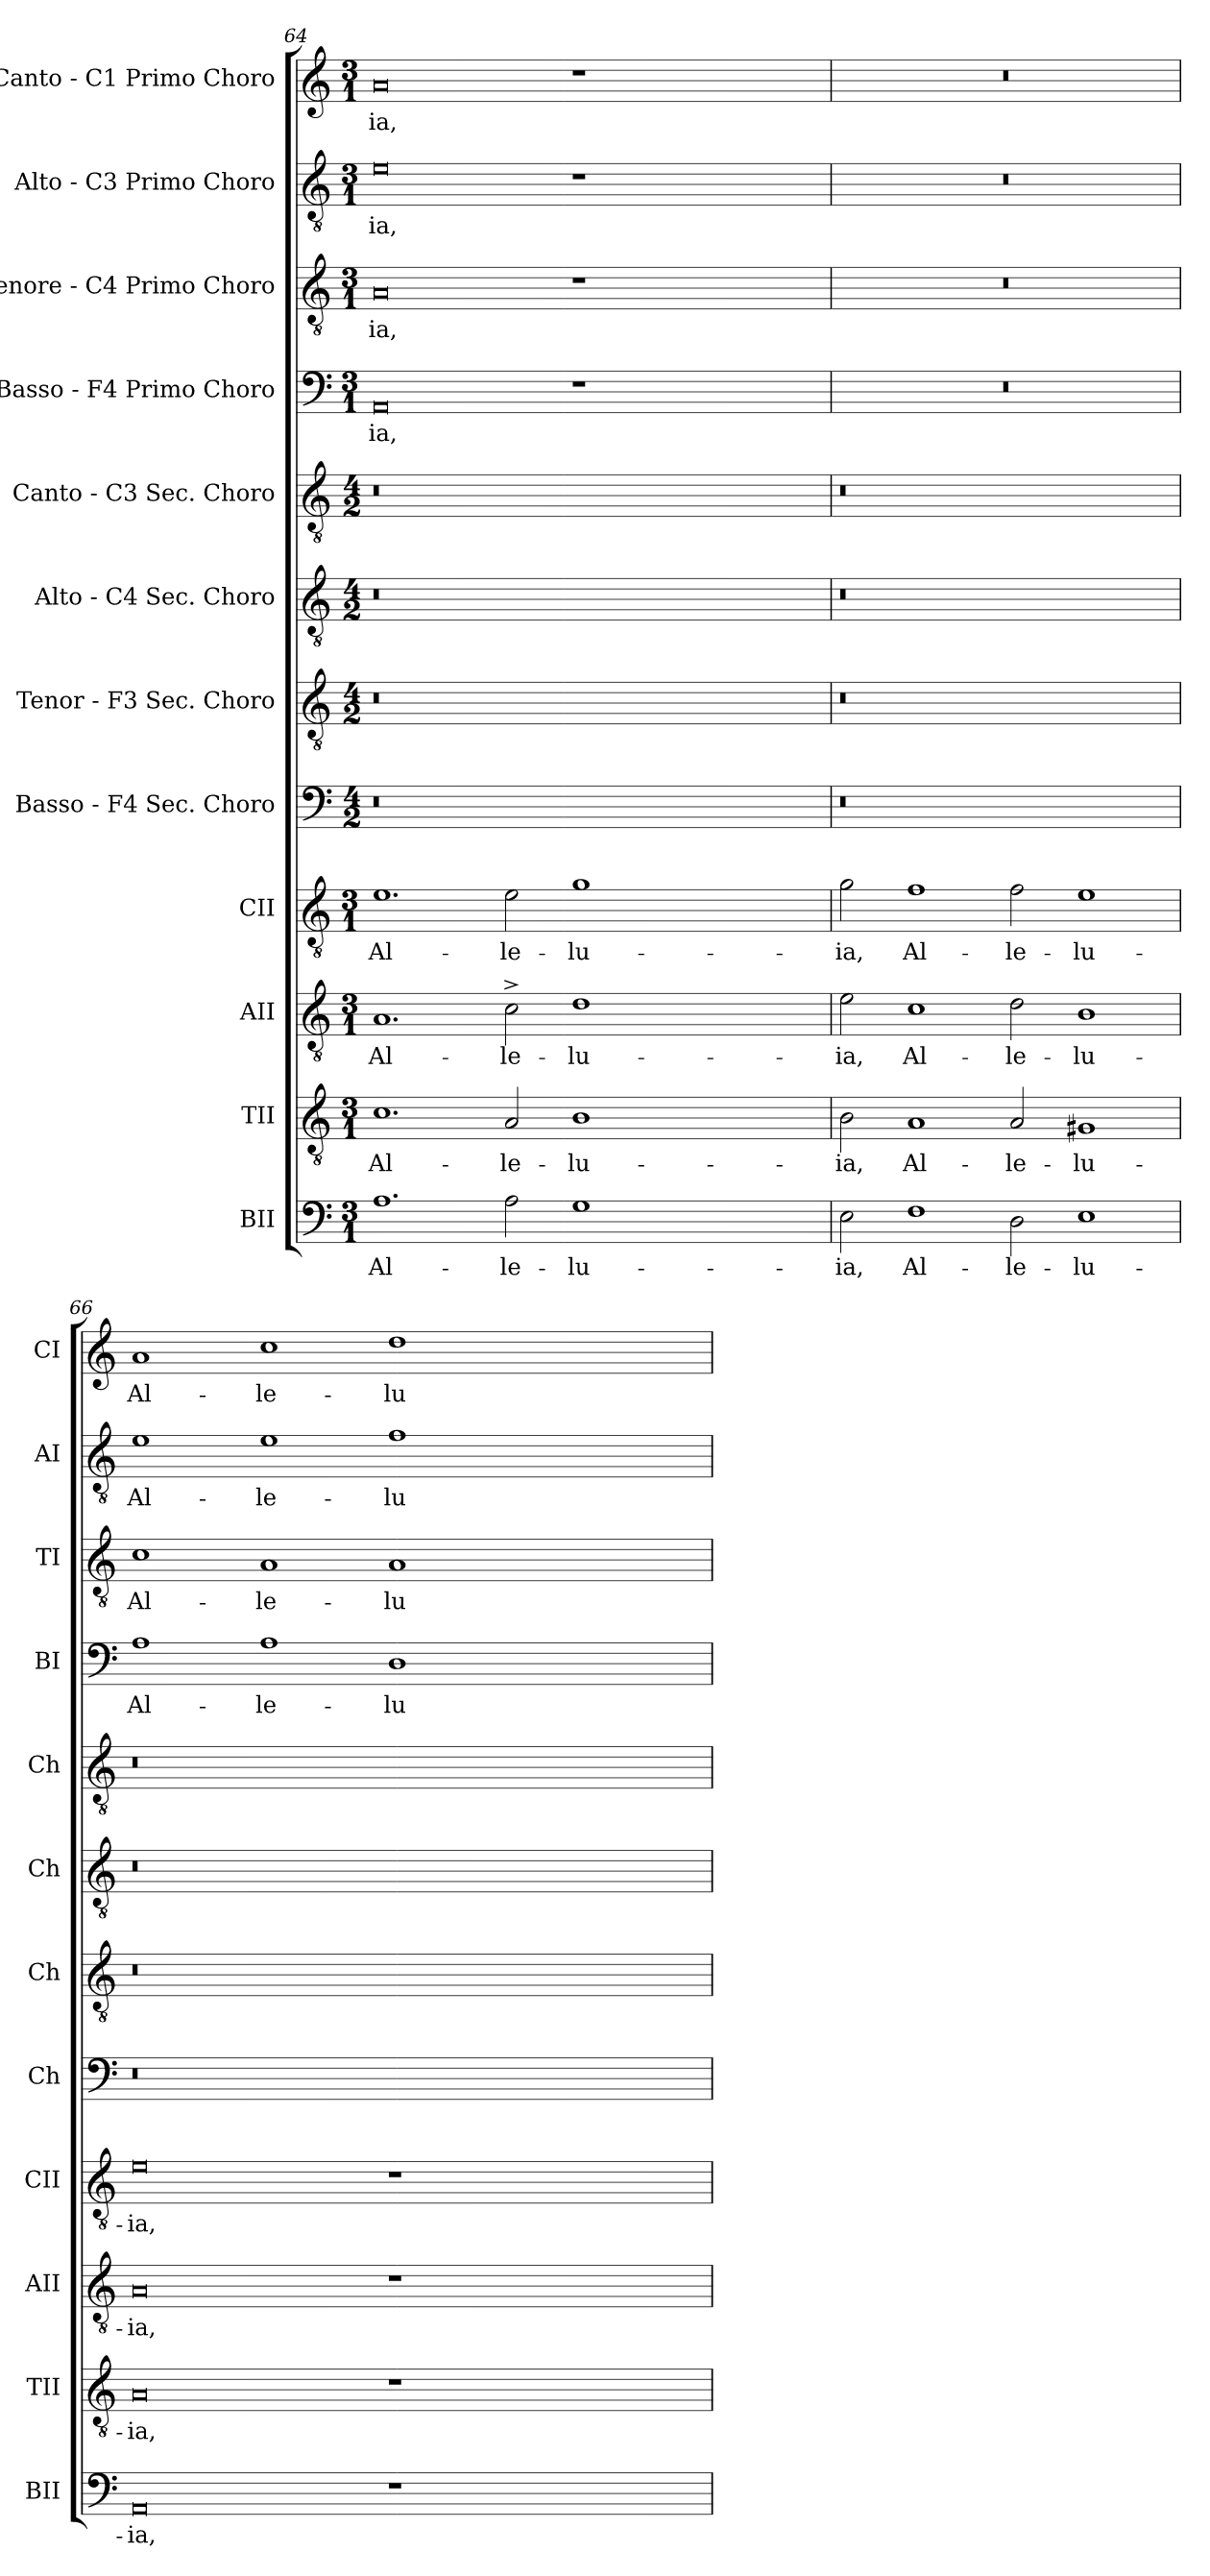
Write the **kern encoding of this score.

**kern	**text	**kern	**text	**kern	**text	**kern	**text	**kern	**kern	**kern	**kern	**kern	**text	**kern	**text	**kern	**text	**kern	**text
*part12	*part12	*part11	*part11	*part10	*part10	*part9	*part9	*part8	*part7	*part6	*part5	*part4	*part4	*part3	*part3	*part2	*part2	*part1	*part1
*staff12	*staff12	*staff11	*staff11	*staff10	*staff10	*staff9	*staff9	*staff8	*staff7	*staff6	*staff5	*staff4	*staff4	*staff3	*staff3	*staff2	*staff2	*staff1	*staff1
*I"BII	*	*I"TII	*	*I"AII	*	*I"CII	*	*I"Basso - F4  Sec. Choro	*I"Tenor - F3  Sec. Choro	*I"Alto - C4  Sec. Choro	*I"Canto - C3  Sec. Choro	*I"Basso - F4  Primo Choro	*	*I"Tenore - C4  Primo Choro	*	*I"Alto - C3  Primo Choro	*	*I"Canto - C1  Primo Choro	*
*I'BII	*	*I'TII	*	*I'AII	*	*I'CII	*	*I'Ch	*I'Ch	*I'Ch	*I'Ch	*I'BI	*	*I'TI	*	*I'AI	*	*I'CI	*
!!LO:PB:g=z
*clefF4	*	*clefGv2	*	*clefGv2	*	*clefGv2	*	*clefF4	*clefGv2	*clefGv2	*clefGv2	*clefF4	*	*clefGv2	*	*clefGv2	*	*clefG2	*
*M3/1	*	*M3/1	*	*M3/1	*	*M3/1	*	*M4/2	*M4/2	*M4/2	*M4/2	*M3/1	*	*M3/1	*	*M3/1	*	*M3/1	*
=64	=64	=64	=64	=64	=64	=64	=64	=64	=64	=64	=64	=64	=64	=64	=64	=64	=64	=64	=64
!	!LO:LY:b:cj	!	!LO:LY:b:cj	!	!LO:LY:b:cj	!	!LO:LY:b:cj	!	!	!	!	!	!LO:LY:b:cj	!	!LO:LY:b:cj	!	!LO:LY:b:cj	!	!LO:LY:b:cj
1.A	Al-	1.c	Al-	1.A	Al-	1.e	Al-	0r	0r	0r	0r	0AA	-ia,	0A	-ia,	0e	-ia,	0a	-ia,
!	!LO:LY:b:cj	!	!LO:LY:b:cj	!	!LO:LY:b:cj	!	!LO:LY:b:cj	!	!	!	!	!	!	!	!	!	!	!	!
2A\	-le-	2A/	-le-	2c^<\	-le-	2e\	-le-	.	.	.	.	.	.	.	.	.	.	.	.
!	!LO:LY:b:cj	!	!LO:LY:b:cj	!	!LO:LY:b:cj	!	!LO:LY:b:cj	!	!	!	!	!LO:N:vis=1	!	!LO:N:vis=1	!	!LO:N:vis=1	!	!LO:N:vis=1	!
1G	-lu-	1B	-lu-	1d	-lu-	1g	-lu-	0.ryy	0.ryy	0.ryy	0.ryy	0.r	.	0.r	.	0.r	.	0.r	.
0ryy	.	0ryy	.	0ryy	.	0ryy	.	.	.	.	.	.	.	.	.	.	.	.	.
=65	=65	=65	=65	=65	=65	=65	=65	=65	=65	=65	=65	=65	=65	=65	=65	=65	=65	=65	=65
!	!LO:LY:b:cj	!	!LO:LY:b:cj	!	!LO:LY:b:cj	!	!LO:LY:b:cj	!	!	!	!	!	!	!	!	!	!	!	!
2E\	-ia,	2B\	-ia,	2e\	-ia,	2g\	-ia,	0r	0r	0r	0r	0.r	.	0.r	.	0.r	.	0.r	.
!	!LO:LY:b:cj	!	!LO:LY:b:cj	!	!LO:LY:b:cj	!	!LO:LY:b:cj	!	!	!	!	!	!	!	!	!	!	!	!
1F	Al-	1A	Al-	1c	Al-	1f	Al-	.	.	.	.	.	.	.	.	.	.	.	.
!	!LO:LY:b:cj	!	!LO:LY:b:cj	!	!LO:LY:b:cj	!	!LO:LY:b:cj	!	!	!	!	!	!	!	!	!	!	!	!
2D\	-le-	2A/	-le-	2d\	-le-	2f\	-le-	.	.	.	.	.	.	.	.	.	.	.	.
!	!LO:LY:b:cj	!	!LO:LY:b:cj	!	!LO:LY:b:cj	!	!LO:LY:b:cj	!	!	!	!	!	!	!	!	!	!	!	!
1E	-lu-	1G#X	-lu-	1B	-lu-	1e	-lu-	1ryy	1ryy	1ryy	1ryy	.	.	.	.	.	.	.	.
=66	=66	=66	=66	=66	=66	=66	=66	=66	=66	=66	=66	=66	=66	=66	=66	=66	=66	=66	=66
!	!LO:LY:b:cj	!	!LO:LY:b:cj	!	!LO:LY:b:cj	!	!LO:LY:b:cj	!	!	!	!	!	!LO:LY:b:cj	!	!LO:LY:b:cj	!	!LO:LY:b:cj	!	!LO:LY:b:cj
0AA	-ia,	0A	-ia,	0A	-ia,	0e	-ia,	0r	0r	0r	0r	1A	Al-	1c	Al-	1e	Al-	1a	Al-
!	!	!	!	!	!	!	!	!	!	!	!	!	!LO:LY:b:cj	!	!LO:LY:b:cj	!	!LO:LY:b:cj	!	!LO:LY:b:cj
.	.	.	.	.	.	.	.	.	.	.	.	1A	-le-	1A	-le-	1e	-le-	1cc	-le-
!LO:N:vis=1	!	!LO:N:vis=1	!	!LO:N:vis=1	!	!LO:N:vis=1	!	!	!	!	!	!	!LO:LY:b:cj	!	!LO:LY:b:cj	!	!LO:LY:b:cj	!	!LO:LY:b:cj
0.r	.	0.r	.	0.r	.	0.r	.	0.ryy	0.ryy	0.ryy	0.ryy	1D	-lu-	1A	-lu-	1f	-lu-	1dd	-lu-
.	.	.	.	.	.	.	.	.	.	.	.	0ryy	.	0ryy	.	0ryy	.	0ryy	.
=	=	=	=	=	=	=	=	=	=	=	=	=	=	=	=	=	=	=	=
*-	*-	*-	*-	*-	*-	*-	*-	*-	*-	*-	*-	*-	*-	*-	*-	*-	*-	*-	*-
